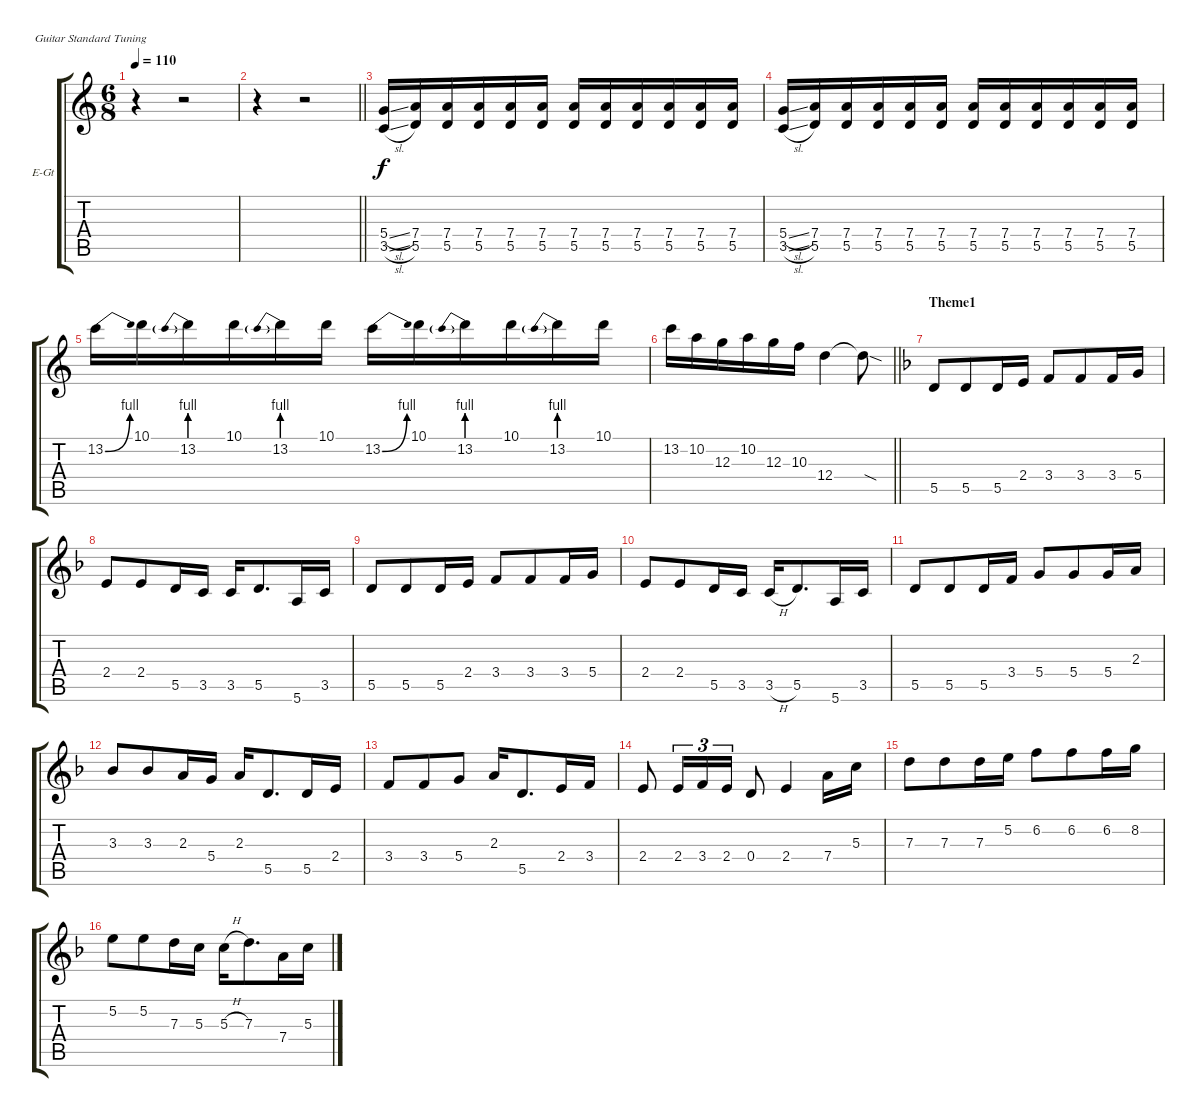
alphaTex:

\bracketExtendMode groupsimilarinstruments
\firstSystemTrackNameOrientation horizontal
\otherSystemsTrackNameOrientation horizontal
\track ("Lead" "E-Gt") {instrument distortionguitar}
\staff {score tabs}
\tuning (E4 B3 G3 D3 A2 E2)
\ts (6 8)
\tempo 110
\clef g2
\ks c
r.4{dy f instrument distortionguitar} r.2 |
\barLineRight lightlight
r.4 r.2 |
(5.4{sl} 3.5{sl}).16 (7.4 5.5).16 (7.4 5.5).16 (7.4 5.5).16 (7.4 5.5).16 (7.4 5.5).16 (7.4 5.5).16 (7.4 5.5).16 (7.4 5.5).16 (7.4 5.5).16 (7.4 5.5).16 (7.4 5.5).16 |
(5.4{sl} 3.5{sl}).16 (7.4 5.5).16 (7.4 5.5).16 (7.4 5.5).16 (7.4 5.5).16 (7.4 5.5).16 (7.4 5.5).16 (7.4 5.5).16 (7.4 5.5).16 (7.4 5.5).16 (7.4 5.5).16 (7.4 5.5).16 |
13.2{be (bend 0 0 60 4)}.16 10.1.16 13.2{be (prebend 0 4 60 4)}.16 10.1.16 13.2{be (prebend 0 4 60 4)}.16 10.1.16 13.2{be (bend 0 0 60 4)}.16 10.1.16 13.2{be (prebend 0 4 60 4)}.16 10.1.16 13.2{be (prebend 0 4 60 4)}.16 10.1.16 |
\barLineRight lightlight
13.2.16 10.2.16 12.3.16 10.2.16 12.3.16 10.3.16 12.4.4 12.4{sod t}.8 |
\section ("" "Theme1")
\ks f
5.5.8 5.5.8 5.5.16 2.4.16 3.4.8 3.4.8 3.4.16 5.4.16 |
2.4.8 2.4.8 5.5.16 3.5.16 3.5.16 5.5.8{d} 5.6.16 3.5.16 |
5.5.8 5.5.8 5.5.16 2.4.16 3.4.8 3.4.8 3.4.16 5.4.16 |
2.4.8 2.4.8 5.5.16 3.5.16 3.5{h}.16 5.5.8{d} 5.6.16 3.5.16 |
5.5.8 5.5.8 5.5.16 3.4.16 5.4.8 5.4.8 5.4.16 2.3.16 |
3.3.8 3.3.8 2.3.16 5.4.16 2.3.16 5.5.8{d} 5.5.16 2.4.16 |
3.4.8 3.4.8 5.4.8 2.3.16 5.5.8{d} 2.4.16 3.4.16 |
2.4.8 2.4.16{tu (3 2)} 3.4.16{tu (3 2)} 2.4.16{tu (3 2)} 0.4.8 2.4.4 7.4.16 5.3.16 |
7.3.8 7.3.8 7.3.16 5.2.16 6.2.8 6.2.8 6.2.16 8.2.16 |
5.2.8 5.2.8 7.3.16 5.3.16 5.3{h}.16 7.3.8{d} 7.4.16 5.3.16
